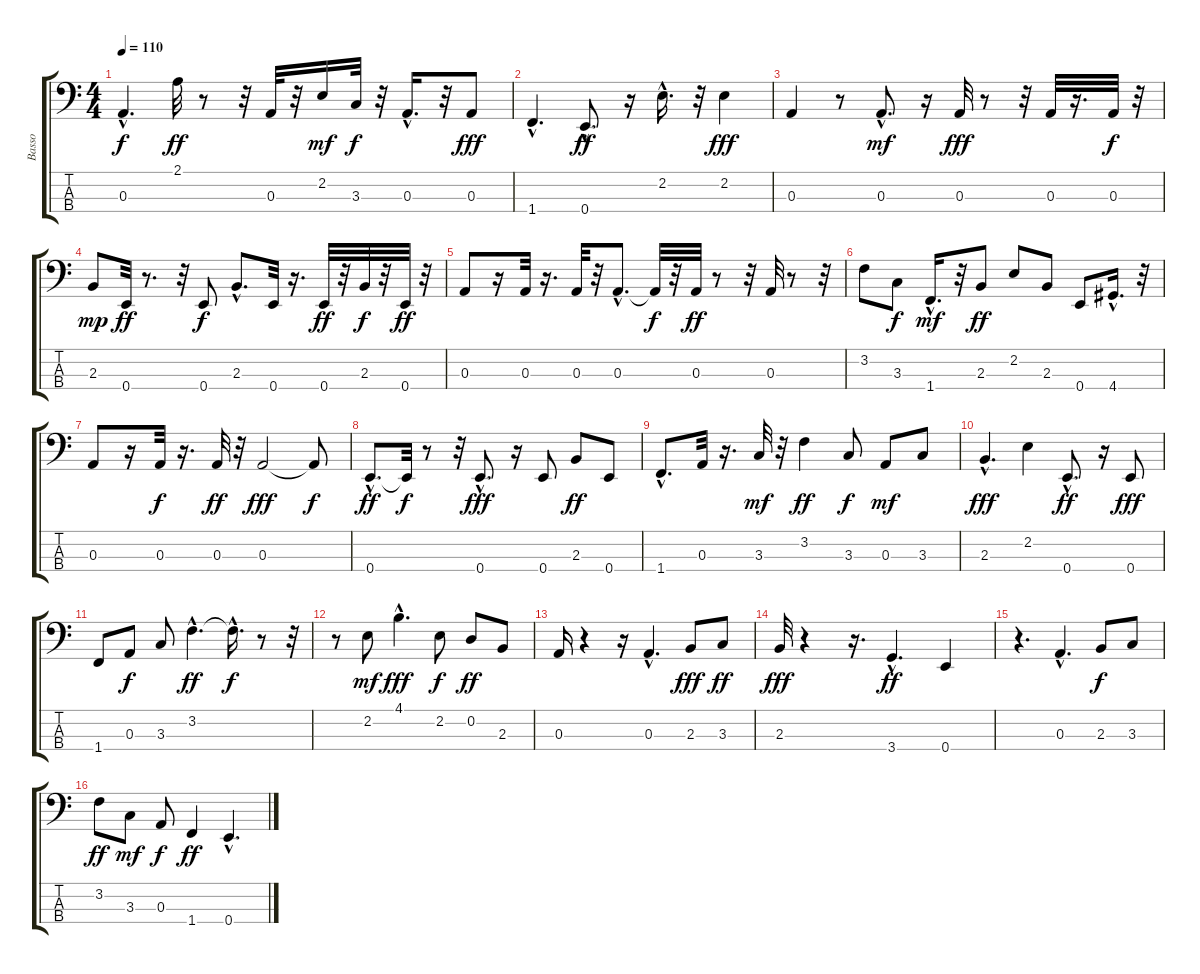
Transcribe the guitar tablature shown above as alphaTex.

\track ("Basso" "Basso") {instrument electricbassfinger}
\staff {score tabs}
\tuning (G2 D2 A1 E1) {hide}
\ts (4 4)
\tempo 110
\clef f4
\ks c
0.3{hac}.4{d dy f} 2.1.32{dy ff} r.8 r.32 0.3.32 r.32 2.2.16{dy mf} 3.3.32{dy f} r.32 0.3{hac}.16{d} r.32 0.3.8{dy fff} |
1.4{hac}.4{d} 0.4{hac}.8{d dy ff} r.16 2.2{hac}.16{d} r.32 2.2.4{dy fff} |
0.3.4 r.8 0.3{hac}.8{d dy mf} r.16 0.3.32{dy fff} r.8 r.32 0.3.32 r.16{d} 0.3.32{dy f} r.32 |
2.3.8{dy mp} 0.4.32{dy ff} r.8{d} r.32 0.4.8{dy f} 2.3{hac}.8{d} 0.4.32 r.16{d} 0.4.32{dy ff} r.32 2.3.32{dy f} r.32 0.4.32{dy ff} r.32 |
0.3.8 r.16 0.3.32 r.16{d} 0.3.32 r.32 0.3{hac}.8{d} 0.3{t}.32{dy f} r.32 0.3.32{dy ff} r.8 r.32 0.3.32 r.8 r.32 |
3.2.8 3.3.8{dy f} 1.4{hac}.16{d dy mf} r.32 2.3.8{dy ff} 2.2.8 2.3.8 0.4.8 4.4{hac}.16{d} r.32 |
0.3.8 r.16 0.3.32{dy f} r.16{d} 0.3.32{dy ff} r.32 0.3.2{dy fff} 0.3{t}.8{dy f} |
0.4{hac}.8{d dy ff} 0.4{t}.32{dy f} r.8 r.32 0.4{hac}.8{d dy fff} r.16 0.4.8 2.3.8{dy ff} 0.4.8 |
1.4{hac}.8{d} 0.3.32 r.16{d} 3.3.32{dy mf} r.32 3.2.4{dy ff} 3.3.8{dy f} 0.3.8{dy mf} 3.3.8 |
2.3{hac}.4{d dy fff} 2.2.4 0.4{hac}.8{d dy ff} r.16 0.4.8{dy fff} |
1.4.8 0.3.8{dy f} 3.3.8 3.2{hac}.4{d dy ff} 3.2{hac t}.16{d dy f} r.8 r.32 |
r.8 2.2.8{dy mf} 4.1{hac}.4{d dy fff} 2.2.8{dy f} 0.2.8{dy ff} 2.3.8 |
0.3.16 r.4 r.16 0.3{hac}.4{d} 2.3.8{dy fff} 3.3.8{dy ff} |
2.3.32{dy fff} r.4 r.16{d} 3.4{hac}.4{d dy ff} 0.4.4 |
r.4{d} 0.3{hac}.4{d} 2.3.8{dy f} 3.3.8 |
3.2.8{dy ff} 3.3.8{dy mf} 0.3.8{dy f} 1.4.4{dy ff} 0.4{hac}.4{d}
